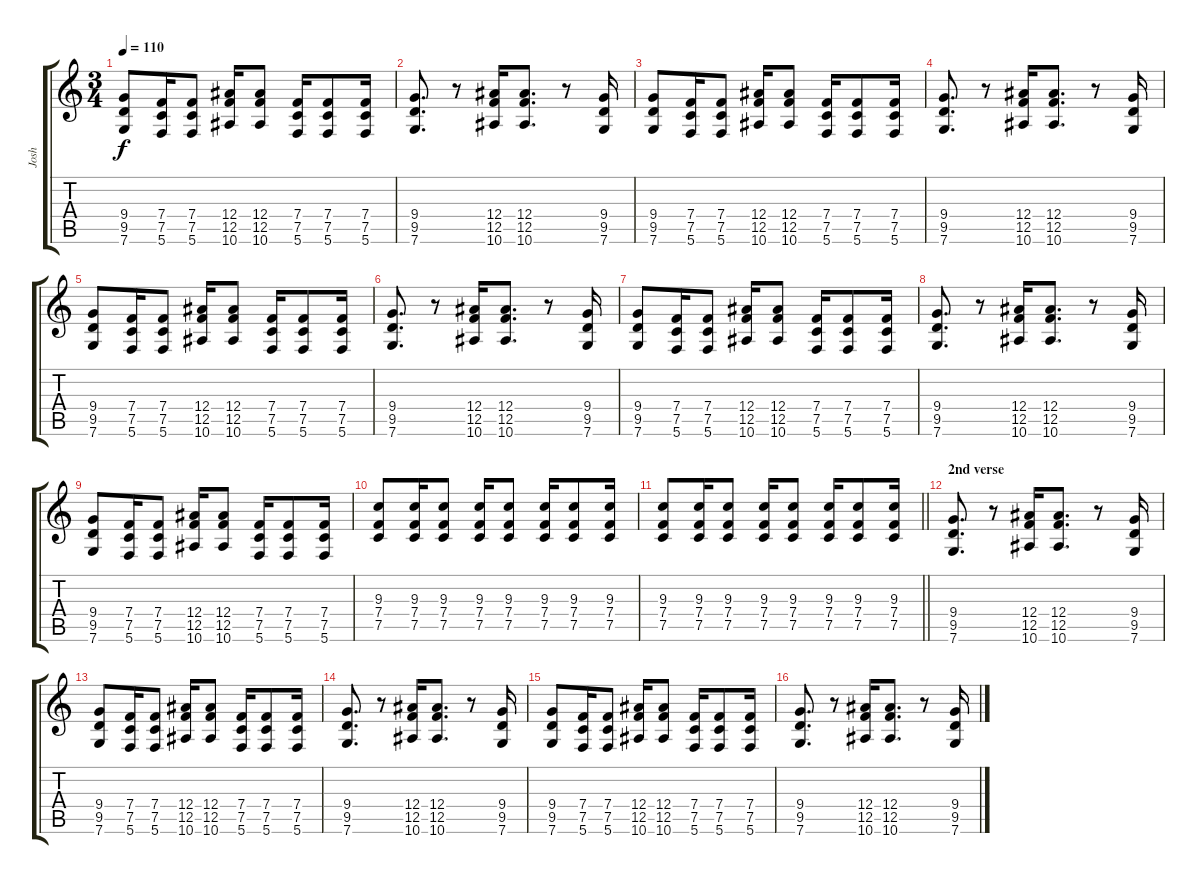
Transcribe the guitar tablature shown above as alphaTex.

\track ("Josh" "Josh") {instrument distortionguitar}
\staff {score tabs}
\tuning (C4 G3 Eb3 Bb2 F2 C2) {hide}
\ts (3 4)
\tempo 110
\clef g2
\ks c
(9.4 9.5 7.6).8{dy f} (7.4 7.5 5.6).16 (7.4 7.5 5.6).8 (12.4 12.5 10.6).16 (12.4 12.5 10.6).8 (7.4 7.5 5.6).16 (7.4 7.5 5.6).8 (7.4 7.5 5.6).16 |
(9.4 9.5 7.6).8{d} r.8 (12.4 12.5 10.6).16 (12.4 12.5 10.6).8{d} r.8 (9.4 9.5 7.6).16 |
(9.4 9.5 7.6).8 (7.4 7.5 5.6).16 (7.4 7.5 5.6).8 (12.4 12.5 10.6).16 (12.4 12.5 10.6).8 (7.4 7.5 5.6).16 (7.4 7.5 5.6).8 (7.4 7.5 5.6).16 |
(9.4 9.5 7.6).8{d} r.8 (12.4 12.5 10.6).16 (12.4 12.5 10.6).8{d} r.8 (9.4 9.5 7.6).16 |
(9.4 9.5 7.6).8 (7.4 7.5 5.6).16 (7.4 7.5 5.6).8 (12.4 12.5 10.6).16 (12.4 12.5 10.6).8 (7.4 7.5 5.6).16 (7.4 7.5 5.6).8 (7.4 7.5 5.6).16 |
(9.4 9.5 7.6).8{d} r.8 (12.4 12.5 10.6).16 (12.4 12.5 10.6).8{d} r.8 (9.4 9.5 7.6).16 |
(9.4 9.5 7.6).8 (7.4 7.5 5.6).16 (7.4 7.5 5.6).8 (12.4 12.5 10.6).16 (12.4 12.5 10.6).8 (7.4 7.5 5.6).16 (7.4 7.5 5.6).8 (7.4 7.5 5.6).16 |
(9.4 9.5 7.6).8{d} r.8 (12.4 12.5 10.6).16 (12.4 12.5 10.6).8{d} r.8 (9.4 9.5 7.6).16 |
(9.4 9.5 7.6).8 (7.4 7.5 5.6).16 (7.4 7.5 5.6).8 (12.4 12.5 10.6).16 (12.4 12.5 10.6).8 (7.4 7.5 5.6).16 (7.4 7.5 5.6).8 (7.4 7.5 5.6).16 |
(9.3 7.4 7.5).8 (9.3 7.4 7.5).16 (9.3 7.4 7.5).8 (9.3 7.4 7.5).16 (9.3 7.4 7.5).8 (9.3 7.4 7.5).16 (9.3 7.4 7.5).8 (9.3 7.4 7.5).16 |
\barLineRight lightlight
(9.3 7.4 7.5).8 (9.3 7.4 7.5).16 (9.3 7.4 7.5).8 (9.3 7.4 7.5).16 (9.3 7.4 7.5).8 (9.3 7.4 7.5).16 (9.3 7.4 7.5).8 (9.3 7.4 7.5).16 |
\section ("" "2nd verse")
(9.4 9.5 7.6).8{d} r.8 (12.4 12.5 10.6).16 (12.4 12.5 10.6).8{d} r.8 (9.4 9.5 7.6).16 |
(9.4 9.5 7.6).8 (7.4 7.5 5.6).16 (7.4 7.5 5.6).8 (12.4 12.5 10.6).16 (12.4 12.5 10.6).8 (7.4 7.5 5.6).16 (7.4 7.5 5.6).8 (7.4 7.5 5.6).16 |
(9.4 9.5 7.6).8{d} r.8 (12.4 12.5 10.6).16 (12.4 12.5 10.6).8{d} r.8 (9.4 9.5 7.6).16 |
(9.4 9.5 7.6).8 (7.4 7.5 5.6).16 (7.4 7.5 5.6).8 (12.4 12.5 10.6).16 (12.4 12.5 10.6).8 (7.4 7.5 5.6).16 (7.4 7.5 5.6).8 (7.4 7.5 5.6).16 |
(9.4 9.5 7.6).8{d} r.8 (12.4 12.5 10.6).16 (12.4 12.5 10.6).8{d} r.8 (9.4 9.5 7.6).16
